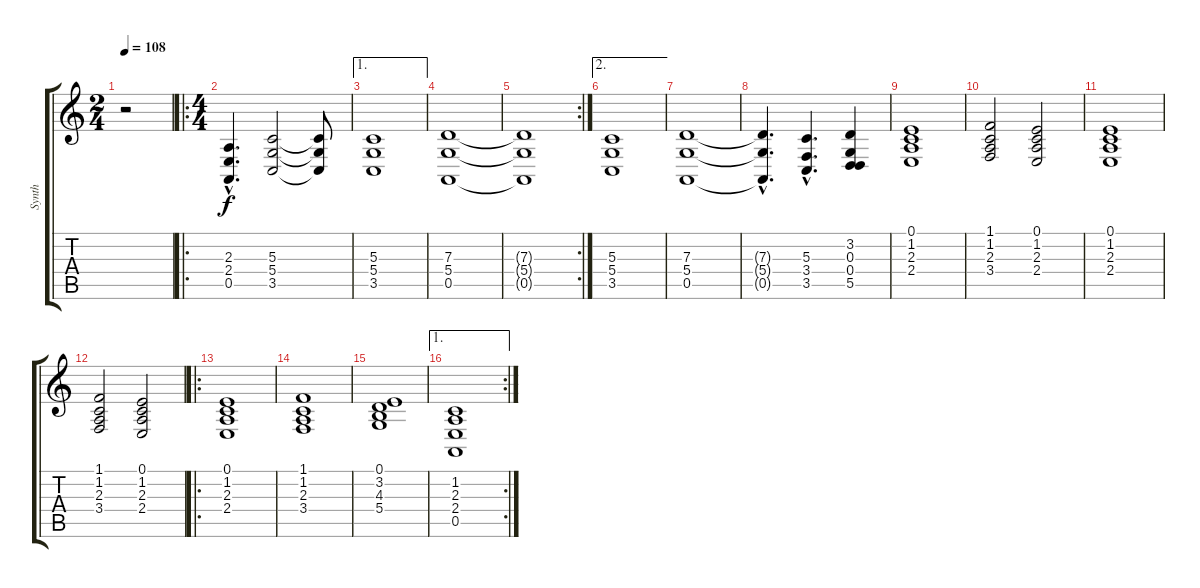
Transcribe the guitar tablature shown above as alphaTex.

\track ("Synth" "Synth") {instrument synthstrings1}
\staff {score tabs}
\tuning (E4 B3 G3 D3 A2 E2) {hide}
\ts (2 4)
\tempo 108
\clef g2
\ks c
r.2{dy f instrument synthstrings1} |
\ro
\ts (4 4)
(2.3{hac} 2.4{hac} 0.5{hac}).4{d} (5.3 5.4 3.5).2 (5.3{t} 5.4{t} 3.5{t}).8 |
\ae 1
(5.3 5.4 3.5).1 |
(7.3 5.4 0.5).1 |
\rc 2
(7.3{t} 5.4{t} 0.5{t}).1 |
\ae 2
(5.3 5.4 3.5).1 |
(7.3 5.4 0.5).1 |
(7.3{hac t} 5.4{hac t} 0.5{hac t}).4{d} (5.3{hac} 3.4{hac} 3.5{hac}).4{d} (3.2 0.3 0.4 5.5).4 |
(0.1 1.2 2.3 2.4).1 |
(1.1 1.2 2.3 3.4).2 (0.1 1.2 2.3 2.4).2 |
(0.1 1.2 2.3 2.4).1 |
(1.1 1.2 2.3 3.4).2 (0.1 1.2 2.3 2.4).2 |
\ro
(0.1 1.2 2.3 2.4).1 |
(1.1 1.2 2.3 3.4).1 |
(0.1 3.2 4.3 5.4).1 |
\ae 1
\rc 2
(1.2 2.3 2.4 0.5).1
